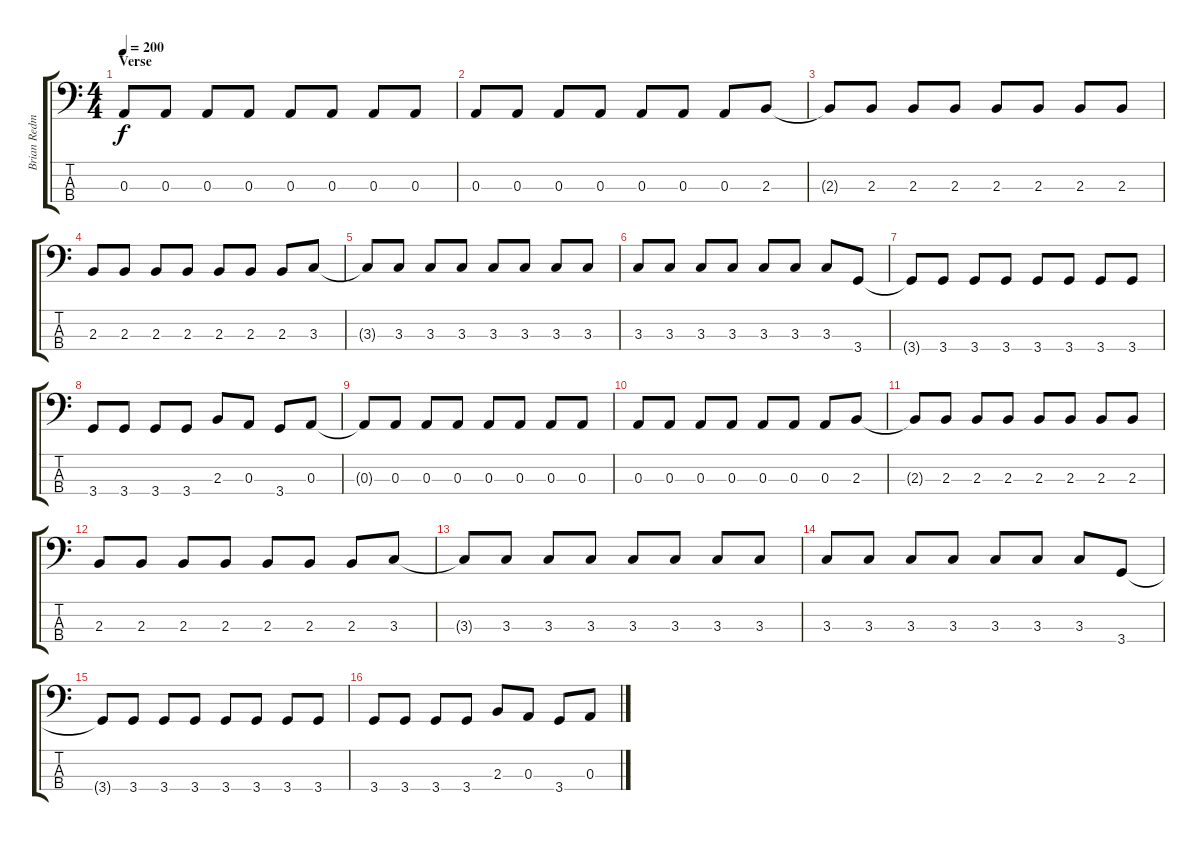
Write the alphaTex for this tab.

\track ("Brian Redman" "Brian Redm") {instrument electricbassfinger}
\staff {score tabs}
\tuning (G2 D2 A1 E1) {hide}
\ts (4 4)
\section ("" "Verse")
\tempo 200
\clef f4
\ks c
0.3{t}.8{dy f} 0.3.8 0.3.8 0.3.8 0.3.8 0.3.8 0.3.8 0.3.8 |
0.3.8 0.3.8 0.3.8 0.3.8 0.3.8 0.3.8 0.3.8 2.3.8 |
2.3{t}.8 2.3.8 2.3.8 2.3.8 2.3.8 2.3.8 2.3.8 2.3.8 |
2.3.8 2.3.8 2.3.8 2.3.8 2.3.8 2.3.8 2.3.8 3.3.8 |
3.3{t}.8 3.3.8 3.3.8 3.3.8 3.3.8 3.3.8 3.3.8 3.3.8 |
3.3.8 3.3.8 3.3.8 3.3.8 3.3.8 3.3.8 3.3.8 3.4.8 |
3.4{t}.8 3.4.8 3.4.8 3.4.8 3.4.8 3.4.8 3.4.8 3.4.8 |
3.4.8 3.4.8 3.4.8 3.4.8 2.3.8 0.3.8 3.4.8 0.3.8 |
0.3{t}.8 0.3.8 0.3.8 0.3.8 0.3.8 0.3.8 0.3.8 0.3.8 |
0.3.8 0.3.8 0.3.8 0.3.8 0.3.8 0.3.8 0.3.8 2.3.8 |
2.3{t}.8 2.3.8 2.3.8 2.3.8 2.3.8 2.3.8 2.3.8 2.3.8 |
2.3.8 2.3.8 2.3.8 2.3.8 2.3.8 2.3.8 2.3.8 3.3.8 |
3.3{t}.8 3.3.8 3.3.8 3.3.8 3.3.8 3.3.8 3.3.8 3.3.8 |
3.3.8 3.3.8 3.3.8 3.3.8 3.3.8 3.3.8 3.3.8 3.4.8 |
3.4{t}.8 3.4.8 3.4.8 3.4.8 3.4.8 3.4.8 3.4.8 3.4.8 |
3.4.8 3.4.8 3.4.8 3.4.8 2.3.8 0.3.8 3.4.8 0.3.8
